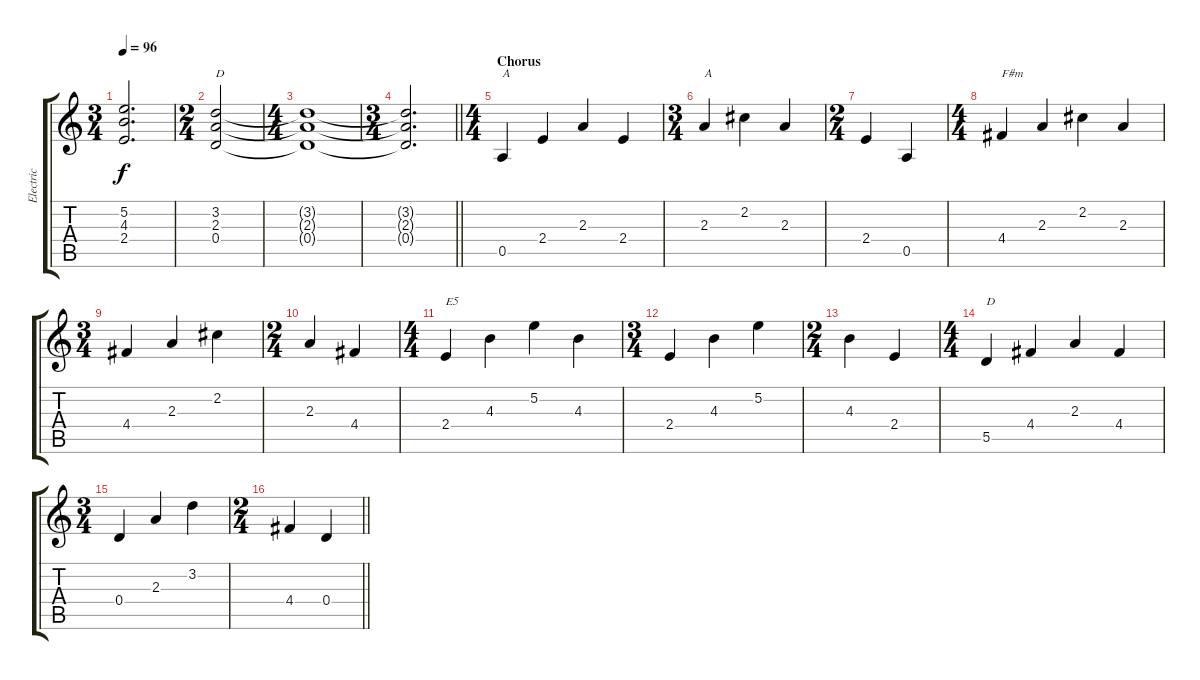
\track ("Electric" "Electric") {instrument overdrivenguitar}
\staff {score tabs}
\tuning (E4 B3 G3 D3 A2 E2) {hide}
\ts (3 4)
\tempo 96
\clef g2
\ks c
(5.2{t} 4.3{t} 2.4{t}).2{d dy f} |
\ts (2 4)
(3.2 2.3 0.4).2{txt "D"} |
\ts (4 4)
(3.2{t} 2.3{t} 0.4{t}).1 |
\ts (3 4)
\barLineRight lightlight
(3.2{t} 2.3{t} 0.4{t}).2{d} |
\ts (4 4)
\section ("" "Chorus")
0.5.4{txt "A"} 2.4.4 2.3.4 2.4.4 |
\ts (3 4)
2.3.4{txt "A"} 2.2.4 2.3.4 |
\ts (2 4)
2.4.4 0.5.4 |
\ts (4 4)
4.4.4{txt "F#m"} 2.3.4 2.2.4 2.3.4 |
\ts (3 4)
4.4.4 2.3.4 2.2.4 |
\ts (2 4)
2.3.4 4.4.4 |
\ts (4 4)
2.4.4{txt "E5"} 4.3.4 5.2.4 4.3.4 |
\ts (3 4)
2.4.4 4.3.4 5.2.4 |
\ts (2 4)
4.3.4 2.4.4 |
\ts (4 4)
5.5.4{txt "D"} 4.4.4 2.3.4 4.4.4 |
\ts (3 4)
0.4.4 2.3.4 3.2.4 |
\ts (2 4)
\barLineRight lightlight
4.4.4 0.4.4
